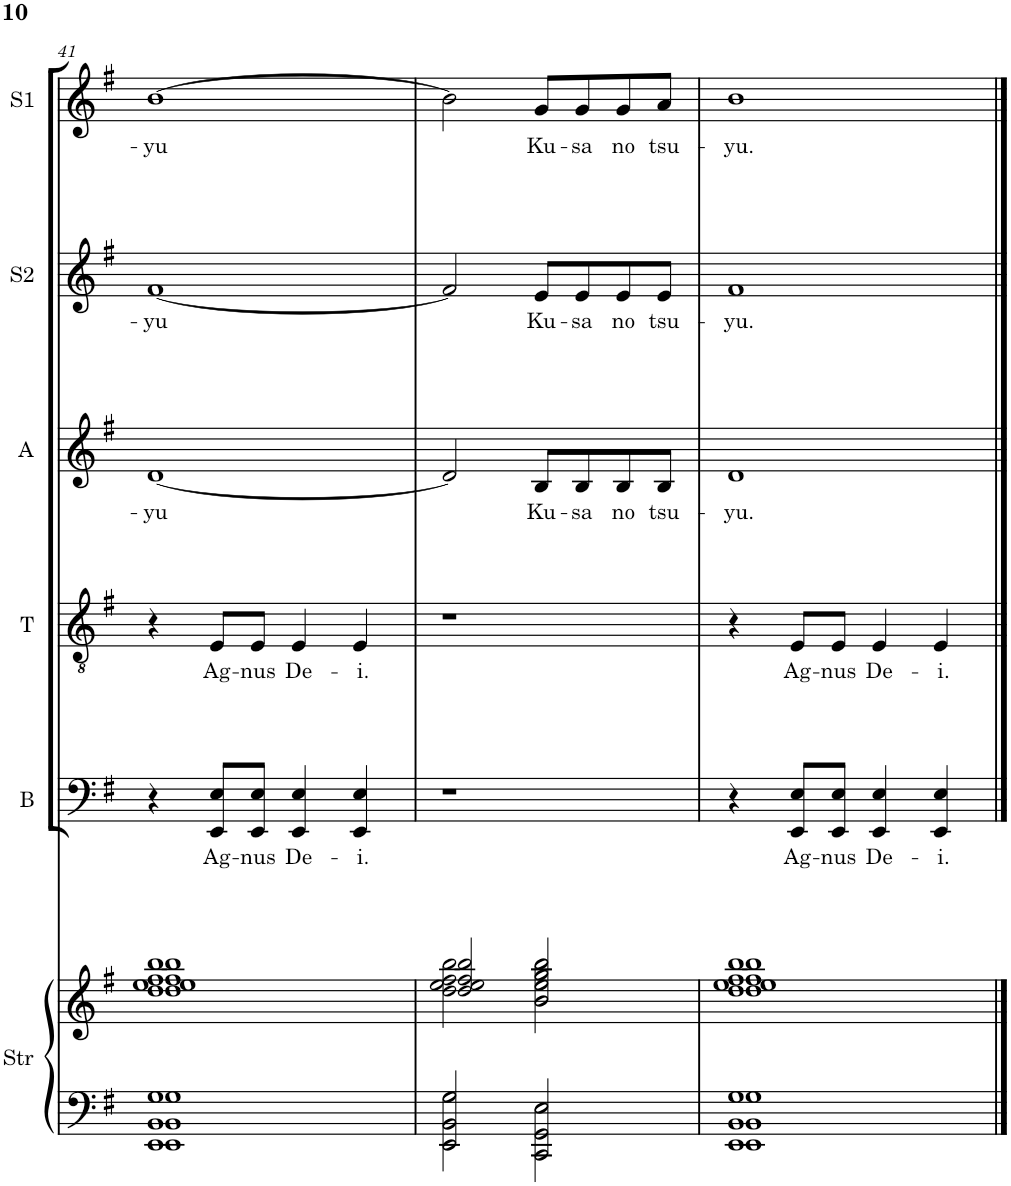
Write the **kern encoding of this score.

**kern	**kern	**kern	**text	**kern	**text	**kern	**text	**kern	**text	**kern	**text
*part6	*part6	*part5	*part5	*part4	*part4	*part3	*part3	*part2	*part2	*part1	*part1
*staff7	*staff6	*staff5	*staff5	*staff4	*staff4	*staff3	*staff3	*staff2	*staff2	*staff1	*staff1
*I"Strings	*	*I"Bass	*	*I"Tenor	*	*I"Alto	*	*I"Soprano 2	*	*I"Soprano 1	*
*I'Str	*	*I'B	*	*I'T	*	*I'A	*	*I'S2	*	*I'S1	*
!!LO:PB:g=z
*clefF4	*clefG2	*clefF4	*	*clefGv2	*	*clefG2	*	*clefG2	*	*clefG2	*
*k[f#]	*k[f#]	*k[f#]	*	*k[f#]	*	*k[f#]	*	*k[f#]	*	*k[f#]	*
*G:	*G:	*G:	*	*G:	*	*G:	*	*G:	*	*G:	*
*M4/4	*M4/4	*M4/4	*	*M4/4	*	*M4/4	*	*M4/4	*	*M4/4	*
=41	=41	=41	=41	=41	=41	=41	=41	=41	=41	=41	=41
*^	*^	*	*	*	*	*	*	*	*	*	*
!	!	!	!	!	!	!	!	!	!LO:LY:b	!	!LO:LY:b	!	!LO:LY:b
1EE 1BB 1G	1EE 1BB 1G	1dd 1ee 1ff# 1bb	1dd 1ee 1ff# 1bb	4r	.	4r	.	[1d	-yu	[1f#	-yu	[1b	-yu
!	!	!	!	!	!LO:LY:b	!	!LO:LY:b	!	!	!	!	!	!
.	.	.	.	8EE/ 8E/L	Ag-	8E/L	Ag-	.	.	.	.	.	.
!	!	!	!	!	!LO:LY:b	!	!LO:LY:b	!	!	!	!	!	!
.	.	.	.	8EE/ 8E/J	-nus	8E/J	-nus	.	.	.	.	.	.
!	!	!	!	!	!LO:LY:b	!	!LO:LY:b	!	!	!	!	!	!
.	.	.	.	4EE/ 4E/	De-	4E/	De-	.	.	.	.	.	.
!	!	!	!	!	!LO:LY:b	!	!LO:LY:b	!	!	!	!	!	!
.	.	.	.	4EE/ 4E/	-i.	4E/	-i.	.	.	.	.	.	.
=42	=42	=42	=42	=42	=42	=42	=42	=42	=42	=42	=42	=42	=42
2EE/ 2BB/ 2G/	2EE\ 2BB\ 2G\	2dd/ 2ee/ 2ff#/ 2bb/	2dd\ 2ee\ 2ff#\ 2bb\	1r	.	1r	.	2d/]	.	2f#/]	.	2b\]	.
!	!	!	!	!	!	!	!	!	!LO:LY:b	!	!LO:LY:b	!	!LO:LY:b
2CC/ 2GG/ 2E/	2CC\ 2GG\ 2E\	2b/ 2ee/ 2gg/ 2bb/	2b\ 2ee\ 2gg\ 2bb\	.	.	.	.	8B/L	Ku-	8e/L	Ku-	8g/L	Ku-
!	!	!	!	!	!	!	!	!	!LO:LY:b	!	!LO:LY:b	!	!LO:LY:b
.	.	.	.	.	.	.	.	8B/	-sa	8e/	-sa	8g/	-sa
!	!	!	!	!	!	!	!	!	!LO:LY:b	!	!LO:LY:b	!	!LO:LY:b
.	.	.	.	.	.	.	.	8B/	no	8e/	no	8g/	no
!	!	!	!	!	!	!	!	!	!LO:LY:b	!	!LO:LY:b	!	!LO:LY:b
.	.	.	.	.	.	.	.	8B/J	tsu-	8e/J	tsu-	8a/J	tsu-
=43	=43	=43	=43	=43	=43	=43	=43	=43	=43	=43	=43	=43	=43
!	!	!	!	!	!	!	!	!	!LO:LY:b	!	!LO:LY:b	!	!LO:LY:b
1EE 1BB 1G	1EE 1BB 1G	1dd 1ee 1ff# 1bb	1dd 1ee 1ff# 1bb	4r	.	4r	.	1d	-yu.	1f#	-yu.	1b	-yu.
!	!	!	!	!	!LO:LY:b	!	!LO:LY:b	!	!	!	!	!	!
.	.	.	.	8EE/ 8E/L	Ag-	8E/L	Ag-	.	.	.	.	.	.
!	!	!	!	!	!LO:LY:b	!	!LO:LY:b	!	!	!	!	!	!
.	.	.	.	8EE/ 8E/J	-nus	8E/J	-nus	.	.	.	.	.	.
!	!	!	!	!	!LO:LY:b	!	!LO:LY:b	!	!	!	!	!	!
.	.	.	.	4EE/ 4E/	De-	4E/	De-	.	.	.	.	.	.
!	!	!	!	!	!LO:LY:b	!	!LO:LY:b	!	!	!	!	!	!
.	.	.	.	4EE/ 4E/	-i.	4E/	-i.	.	.	.	.	.	.
*v	*v	*	*	*	*	*	*	*	*	*	*	*	*
*	*v	*v	*	*	*	*	*	*	*	*	*	*
==	==	==	==	==	==	==	==	==	==	==	==
*-	*-	*-	*-	*-	*-	*-	*-	*-	*-	*-	*-
